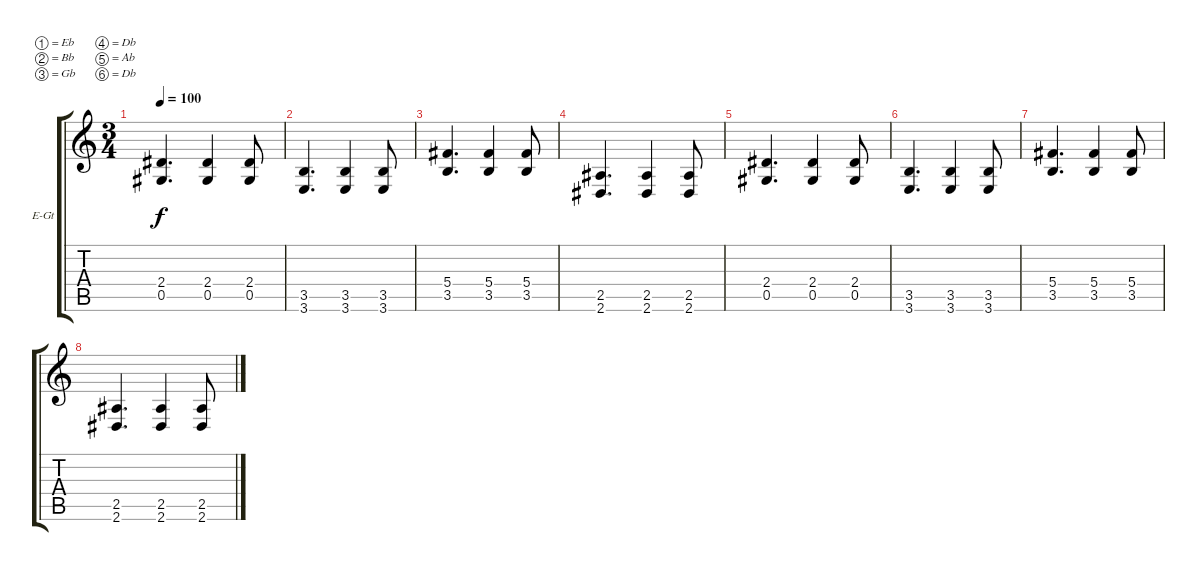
\defaultSystemsLayout 4
\bracketExtendMode groupsimilarinstruments
\firstSystemTrackNameOrientation horizontal
\otherSystemsTrackNameOrientation horizontal
\track ("Vladislav" "E-Gt") {instrument overdrivenguitar}
\staff {score tabs}
\tuning (Eb4 Bb3 Gb3 Db3 Ab2 Db2)
\ts (3 4)
\tempo 100
\clef g2
\ks c
(2.4 0.5).4{d dy f} (2.4 0.5).4 (2.4 0.5).8 |
(3.5 3.6).4{d} (3.5 3.6).4 (3.5 3.6).8 |
(3.5 5.4).4{d} (3.5 5.4).4 (3.5 5.4).8 |
(2.5 2.6).4{d} (2.5 2.6).4 (2.5 2.6).8 |
(2.4 0.5).4{d} (2.4 0.5).4 (2.4 0.5).8 |
(3.5 3.6).4{d} (3.5 3.6).4 (3.5 3.6).8 |
(3.5 5.4).4{d} (3.5 5.4).4 (3.5 5.4).8 |
(2.5 2.6).4{d} (2.5 2.6).4 (2.5 2.6).8
